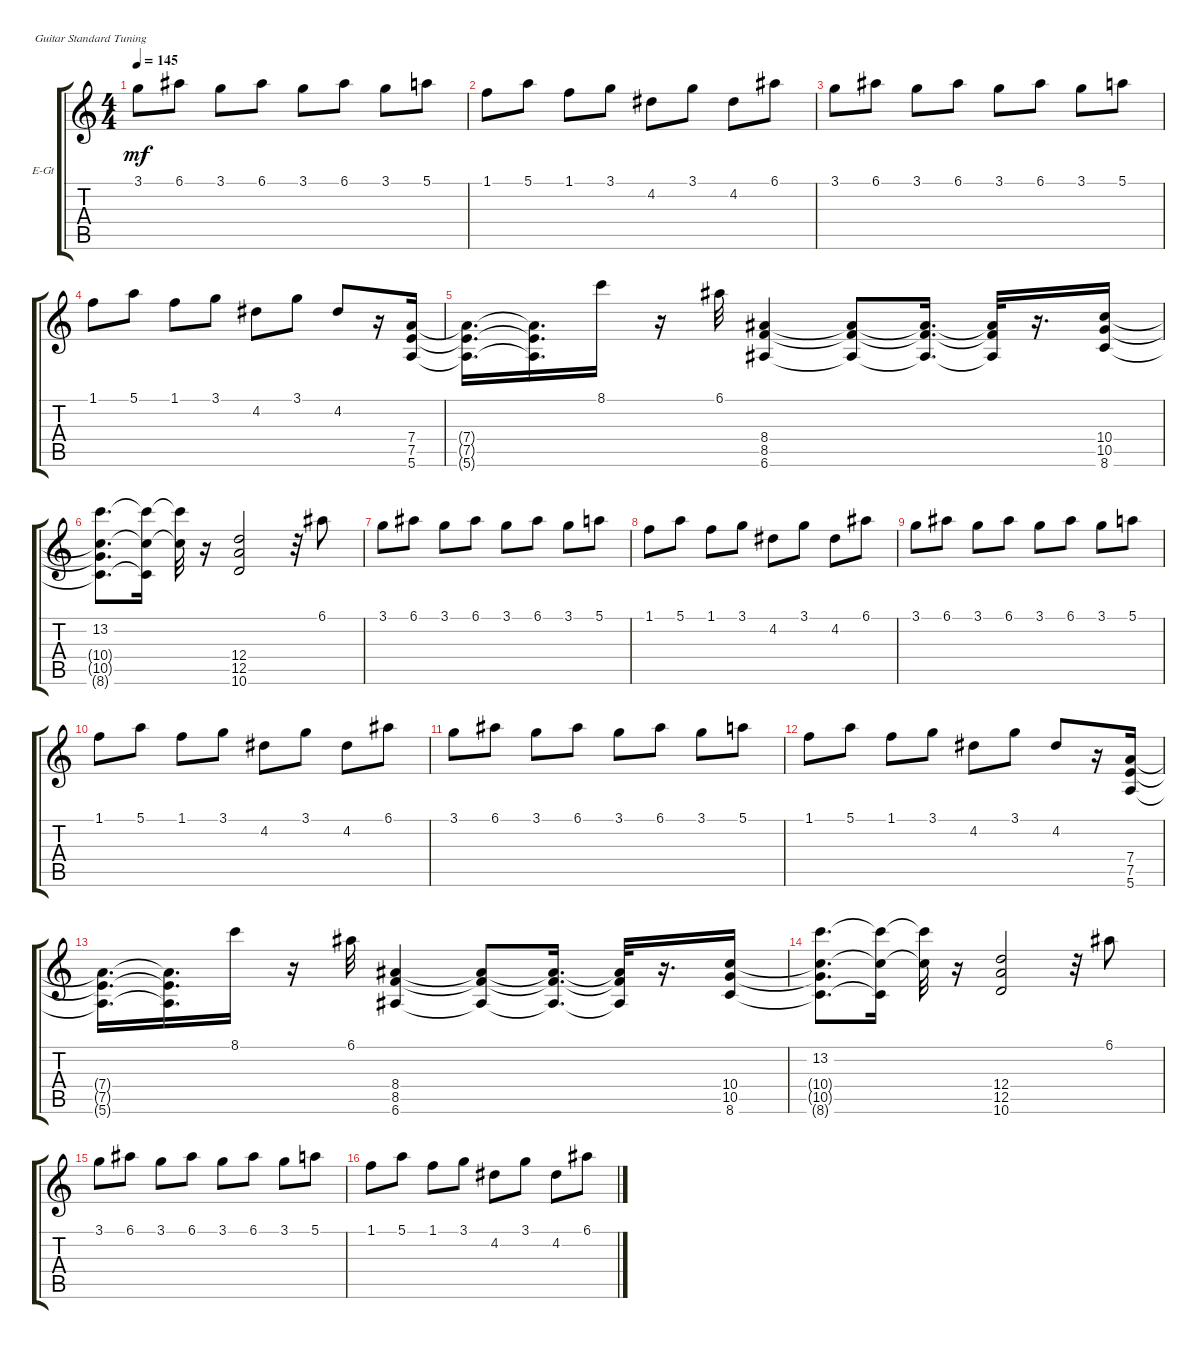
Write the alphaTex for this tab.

\bracketExtendMode groupsimilarinstruments
\firstSystemTrackNameOrientation horizontal
\otherSystemsTrackNameOrientation horizontal
\track ("Rock Guitar" "E-Gt") {instrument distortionguitar}
\staff {score tabs}
\tuning (E4 B3 G3 D3 A2 E2)
\ts (4 4)
\tempo 145
\clef g2
\scale
0.333333
\ks c
3.1.8{dy mf} 6.1.8 3.1.8 6.1.8 3.1.8 6.1.8 3.1.8 5.1.8 |
\scale
0.333333 1.1.8 5.1.8 1.1.8 3.1.8 4.2.8 3.1.8 4.2.8 6.1.8 |
\scale
0.333333 3.1.8 6.1.8 3.1.8 6.1.8 3.1.8 6.1.8 3.1.8 5.1.8 |
\scale
0.333333 1.1.8 5.1.8 1.1.8 3.1.8 4.2.8 3.1.8 4.2.8 r.16 (5.6 7.5 7.4).16 |
\scale
0.333333 (7.4{t} 5.6{t} 7.5{t}).16{d} (7.4{t} 5.6{t} 7.5{t}).16{d} 8.1.16 r.16 6.1.32 (8.4 6.6 8.5).4 (8.4{t} 6.6{t} 8.5{t}).8 (8.4{t} 6.6{t} 8.5{t}).16{d} (8.4{t} 6.6{t} 8.5{t}).32 r.16{d} (10.4 8.6 10.5).16 |
\scale
0.333333 (13.2 10.4{t} 8.6{t} 10.5{t}).8{d} (13.2{t} 10.4{t} 8.6{t}).16 (13.2{t} 10.4{t}).32 r.16 (12.4 10.6 12.5).2 r.32 6.1.8 |
\scale
0.333333 3.1.8 6.1.8 3.1.8 6.1.8 3.1.8 6.1.8 3.1.8 5.1.8 |
\scale
0.333333 1.1.8 5.1.8 1.1.8 3.1.8 4.2.8 3.1.8 4.2.8 6.1.8 |
\scale
0.333333 3.1.8 6.1.8 3.1.8 6.1.8 3.1.8 6.1.8 3.1.8 5.1.8 |
\scale
0.333333 1.1.8 5.1.8 1.1.8 3.1.8 4.2.8 3.1.8 4.2.8 6.1.8 |
\scale
0.333333 3.1.8 6.1.8 3.1.8 6.1.8 3.1.8 6.1.8 3.1.8 5.1.8 |
\scale
0.333333 1.1.8 5.1.8 1.1.8 3.1.8 4.2.8 3.1.8 4.2.8 r.16 (5.6 7.5 7.4).16 |
\scale
0.333333 (7.4{t} 5.6{t} 7.5{t}).16{d} (7.4{t} 5.6{t} 7.5{t}).16{d} 8.1.16 r.16 6.1.32 (8.4 6.6 8.5).4 (8.4{t} 6.6{t} 8.5{t}).8 (8.4{t} 6.6{t} 8.5{t}).16{d} (8.4{t} 6.6{t} 8.5{t}).32 r.16{d} (10.4 8.6 10.5).16 |
\scale
0.333333 (13.2 10.4{t} 8.6{t} 10.5{t}).8{d} (13.2{t} 10.4{t} 8.6{t}).16 (13.2{t} 10.4{t}).32 r.16 (12.4 10.6 12.5).2 r.32 6.1.8 |
\scale
0.333333 3.1.8 6.1.8 3.1.8 6.1.8 3.1.8 6.1.8 3.1.8 5.1.8 |
\scale
0.333333 1.1.8 5.1.8 1.1.8 3.1.8 4.2.8 3.1.8 4.2.8 6.1.8
